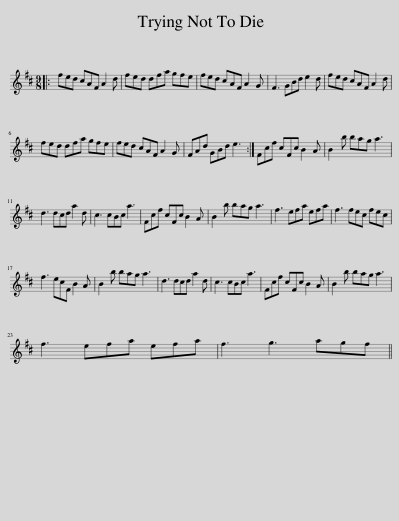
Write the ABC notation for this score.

X:1
L:1/8
M:9/8
I:linebreak $
K:D
V:1 treble
V:1
|: fed cAF A2 d | fed dfa gfe | fed cAF A2 G | F3 GBd e2 d | fed cAF A2 d |$ %5
 fed dfa gfe | fed cAF A2 G | FAd GBd e3 :| Fcf cFc B2 A | B2 b bag a3 |$ %10
 d3 dcd a2 d | c3 cBc a3 | Fcf cFc B2 A | B2 b bag a3 | f3 efa efa | %15
 f3 fec fec |$ f3 ecF B2 A | B2 b bag a3 | d3 dcd a2 d | c3 cBc a3 | %20
 Fcf cFc B2 A | B2 b bag a3 |$ f3 efa efa | f3 g3 agf || %24
